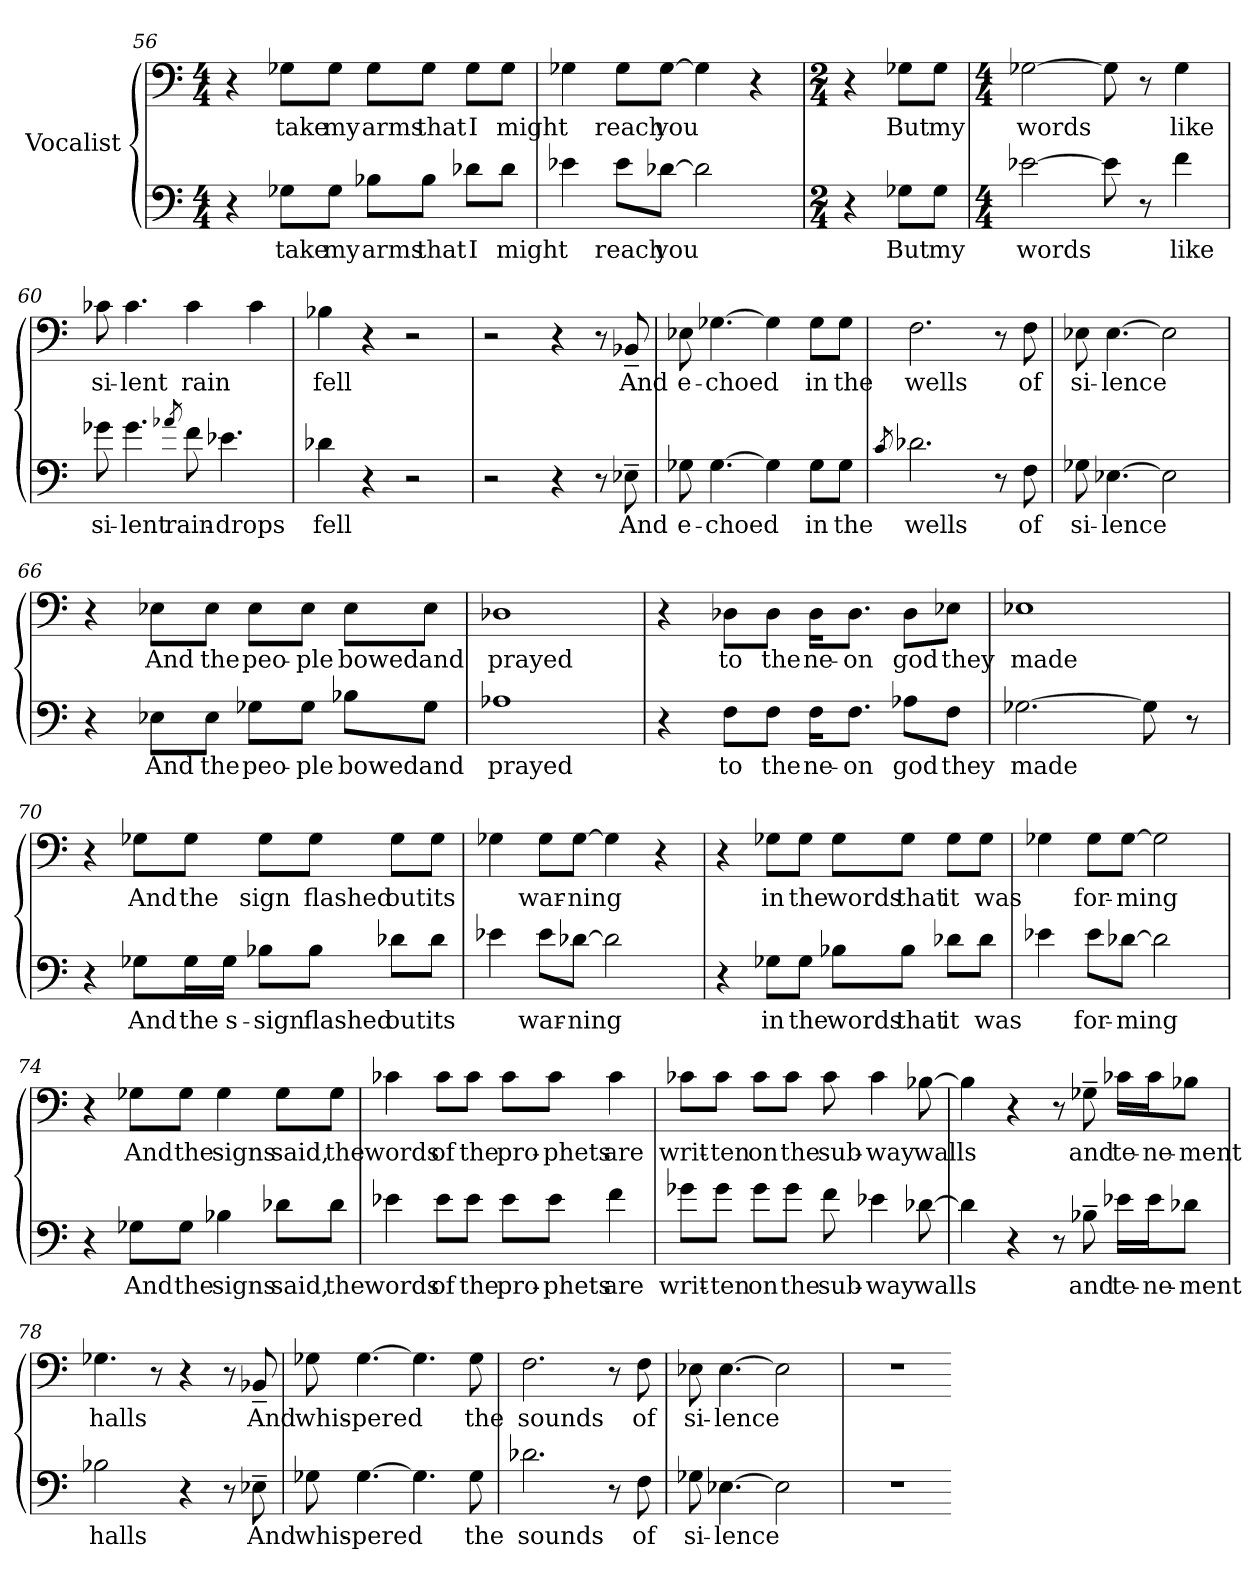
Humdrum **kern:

**kern	**text	**kern	**text
*part1	*part1	*part1	*part1
*staff2	*staff2	*staff1	*staff1
*I"Vocalist	*	*	*
*clefF4	*	*clefF4	*
*M4/4	*	*M4/4	*
=56	=56	=56	=56
4r	.	4r	.
8G-X\L	take	8G-X\L	take
8G-\J	my	8G-\J	my
8B-X\L	arms	8G-\L	arms
8B-\J	that	8G-\J	that
8d-X\L	I	8G-\L	I
8d-\J	might	8G-\J	might
=57	=57	=57	=57
4e-X	_	4G-X	_
8e-\L	reach	8G-\L	reach
[8d-X\J	you	[8G-\J	you
2d-]	_	4G-]	_
.	.	4r	.
=58	=58	=58	=58
*M2/4	*	*M2/4	*
4r	.	4r	.
8G-X\L	But	8G-X\L	But
8G-\J	my	8G-\J	my
=59	=59	=59	=59
*M4/4	*	*M4/4	*
[2e-X	words	[2G-X	words
8e-]	_	8G-]	_
8r	.	8r	.
4f	like	4G-	like
=60	=60	=60	=60
8g-X	si-	8c-X	si-
4.g-	-lent	4.c-	-lent
8qa-X	_	.	.
8f	rain-	4c-	rain-
4.e-X	-drops	.	.
.	.	4c-	_
=61	=61	=61	=61
4d-X	fell	4B-X	-fell
4r	.	4r	.
2r	.	2r	.
=62	=62	=62	=62
2r	.	2r	.
4r	.	4r	.
8r	.	8r	.
8E-X~	And	8BB-X~	And
=63	=63	=63	=63
8G-X	e-	8E-X	e-
[4.G-	-choed	[4.G-X	-choed
4G-]	_	4G-]	_
8G-\L	in	8G-\L	in
8G-\J	the	8G-\J	the
=64	=64	=64	=64
8qc	_	.	.
2.d-X	wells	2.F	wells
8r	.	8r	.
8F	of	8F	of
=65	=65	=65	=65
8G-X	si-	8E-X	si-
[4.E-X	-lence	[4.E-	-lence
2E-]	_	2E-]	_
=66	=66	=66	=66
4r	.	4r	.
8E-X\L	And	8E-X\L	And
8E-\J	the	8E-\J	the
8G-X\L	peo-	8E-\L	peo-
8G-\J	-ple	8E-\J	-ple
8B-X\L	bowed	8E-\L	bowed
8G-\J	and	8E-\J	and
=67	=67	=67	=67
1A-X	prayed	1D-X	prayed
=68	=68	=68	=68
4r	.	4r	.
8F\L	to	8D-X\L	to
8F\J	the	8D-\J	the
16F\KL	ne-	16D-\KL	ne-
8.F\J	-on	8.D-\J	-on
8A-X\L	god	8D-\L	god
8F\J	they	8E-X\J	they
=69	=69	=69	=69
[2.G-X	made	1E-X	made
8G-]	_	.	.
8r	.	.	.
=70	=70	=70	=70
4r	.	4r	.
8G-X\L	And	8G-X\L	And
16G-\L	the	8G-\J	the
16G-\JJ	s-	.	.
8B-X\L	-sign	8G-\L	sign
8B-\J	flashed	8G-\J	flashed
8d-X\L	out	8G-\L	out
8d-\J	its	8G-\J	its
=71	=71	=71	=71
4e-X	_	4G-X	_
8e-\L	war-	8G-\L	war-
[8d-X\J	-ning	[8G-\J	-ning
2d-]	_	4G-]	_
.	.	4r	.
=72	=72	=72	=72
4r	.	4r	.
8G-X\L	in	8G-X\L	in
8G-\J	the	8G-\J	the
8B-X\L	words	8G-\L	words
8B-\J	that	8G-\J	that
8d-X\L	it	8G-\L	it
8d-\J	was	8G-\J	was
=73	=73	=73	=73
4e-X	_	4G-X	_
8e-\L	for-	8G-\L	for-
[8d-X\J	-ming	[8G-\J	-ming
2d-]	_	2G-]	_
=74	=74	=74	=74
4r	.	4r	.
8G-X\L	And	8G-X\L	And
8G-\J	the	8G-\J	the
4B-X	signs	4G-	signs
8d-X\L	said,	8G-\L	said,
8d-\J	the	8G-\J	the
=75	=75	=75	=75
4e-X	words	4c-X	words
8e-\L	of	8c-\L	of
8e-\J	the	8c-\J	the
8e-\L	pro-	8c-\L	pro-
8e-\J	-phets	8c-\J	-phets
4f	are	4c-	are
=76	=76	=76	=76
8g-X\L	writ-	8c-X\L	writ-
8g-\J	-ten	8c-\J	-ten
8g-\L	on	8c-\L	on
8g-\J	the	8c-\J	the
8f	sub-	8c-	sub-
4e-X	-way	4c-	-way
[8d-X	walls	[8B-X	walls
=77	=77	=77	=77
4d-]	_	4B-]	_
4r	.	4r	.
8r	.	8r	.
8B-X~	and	8G-X~	and
16e-X\LL	te-	16c-X\LL	te-
16e-\J	-ne-	16c-\J	-ne-
8d-X\J	-ment	8B-X\J	-ment
=78	=78	=78	=78
2B-X	halls	4.G-X	halls
.	.	8r	.
4r	.	4r	.
8r	.	8r	.
8E-X~	And	8BB-X~	And
=79	=79	=79	=79
8G-X	whis-	8G-X	whis-
[4.G-	-pered	[4.G-	-pered
4.G-]	_	4.G-]	_
8G-	the	8G-	the
=80	=80	=80	=80
2.d-X	sounds	2.F	sounds
8r	.	8r	.
8F	of	8F	of
=81	=81	=81	=81
8G-X	si-	8E-X	si-
[4.E-X	-lence	[4.E-	-lence
2E-]	_	2E-]	_
=82	=82	=82	=82
1r	.	1r	.
=-	=-	=-	=-
*-	*-	*-	*-
